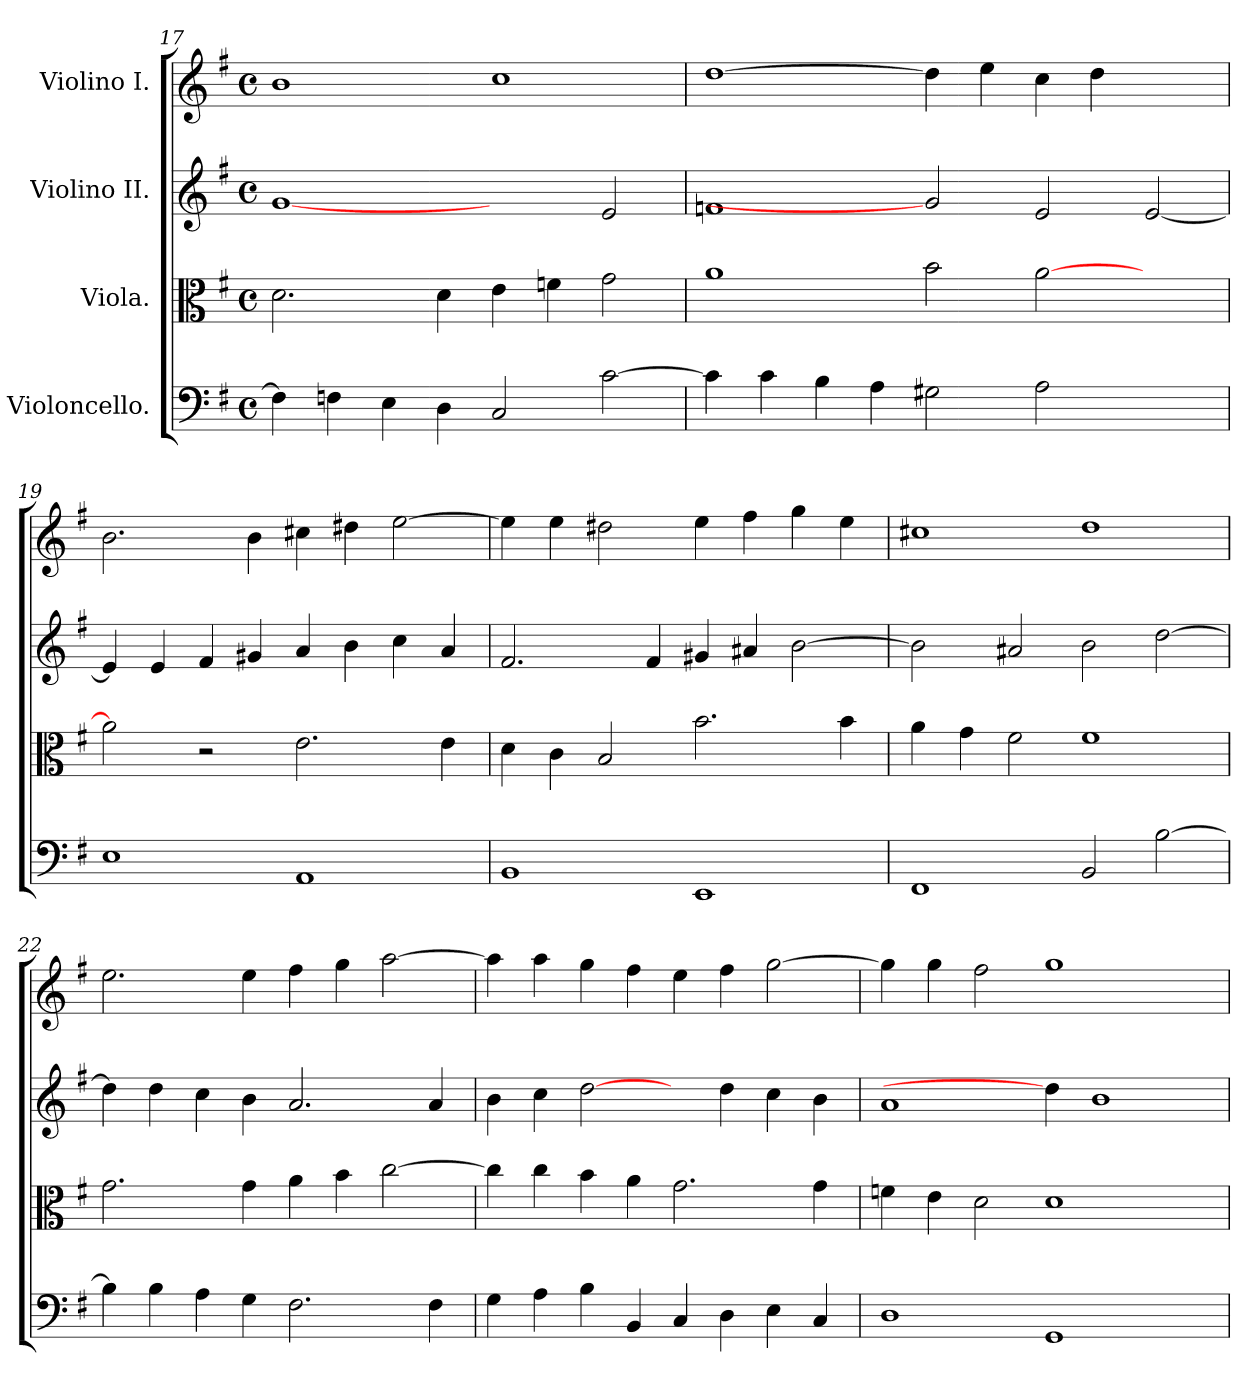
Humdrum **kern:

**kern	**kern	**kern	**kern
*part4	*part3	*part2	*part1
*staff4	*staff3	*staff2	*staff1
*I"Violoncello.	*I"Viola.	*I"Violino II.	*I"Violino I.
!!LO:LB:g=z
*clefF4	*clefC3	*clefG2	*clefG2
*k[f#]	*k[f#]	*k[f#]	*k[f#]
*G:	*G:	*G:	*G:
*M4/4	*M4/4	*M4/4	*M4/4
*met(c)	*met(c)	*met(c)	*met(c)
=17	=17	=17	=17
4F\]	2.d\	[1g	1b
4F\	.	.	.
4E\	.	.	.
4D\	4d\	.	.
2C/	4e\	2ryy	1cc
.	4fn\	.	.
[2c\	2g\	2e/	.
=18	=18	=18	=18
4c\]	1a	1fn	[1dd
4c\	.	.	.
4B\	.	.	.
4A\	.	.	.
2G#X\	2b\	2g]	4dd\]
.	.	.	4ee\
2A\	[2a\	2e/	4cc\
.	.	.	4dd\
2ryy	2ryy	[2e/	2ryy
=19	=19	=19	=19
1E	2a\]	4e/]	2.b\
.	.	4e/	.
.	2r	4f#/	.
.	.	4g#X/	4b\
1AA	2.e\	4a/	4cc#X\
.	.	4b\	4dd#X\
.	.	4cc\	[2ee\
.	4e\	4a/	.
=20	=20	=20	=20
1BB	4d\	2.f#/	4ee\]
.	4c\	.	4ee\
.	2B/	.	2dd#X\
.	.	4f#/	.
1EE	2.b\	4g#X/	4ee\
.	.	4a#X/	4ff#\
.	.	[2b\	4gg\
.	4b\	.	4ee\
=21	=21	=21	=21
1FF#	4a\	2b\]	1cc#X
.	4g\	.	.
.	2f#\	2a#X/	.
2BB/	1f#	2b\	1dd
[2B\	.	[2dd\	.
!!LO:LB:g=z
=22	=22	=22	=22
4B\]	2.g\	4dd\]	2.ee\
4B\	.	4dd\	.
4A\	.	4cc\	.
4G\	4g\	4b\	4ee\
2.F#\	4a\	2.a/	4ff#\
.	4b\	.	4gg\
.	[2cc\	.	[2aa\
4F#\	.	4a/	.
=23	=23	=23	=23
4G\	4cc\]	4b\	4aa\]
4A\	4cc\	4cc\	4aa\
4B\	4b\	[2dd\	4gg\
4BB/	4a\	.	4ff#\
4C/	2.g\	4ryy	4ee\
4D\	.	4dd\	4ff#\
4E\	.	4cc\	[2gg\
4C/	4g\	4b\	.
=24	=24	=24	=24
1D	4fn\	1a	4gg\]
.	4e\	.	4gg\
.	2d\	.	2ff#\
1GG	1d	4dd\]	1gg
.	.	1b	.
4ryy	4ryy	.	4ryy
=	=	=	=
*-	*-	*-	*-
